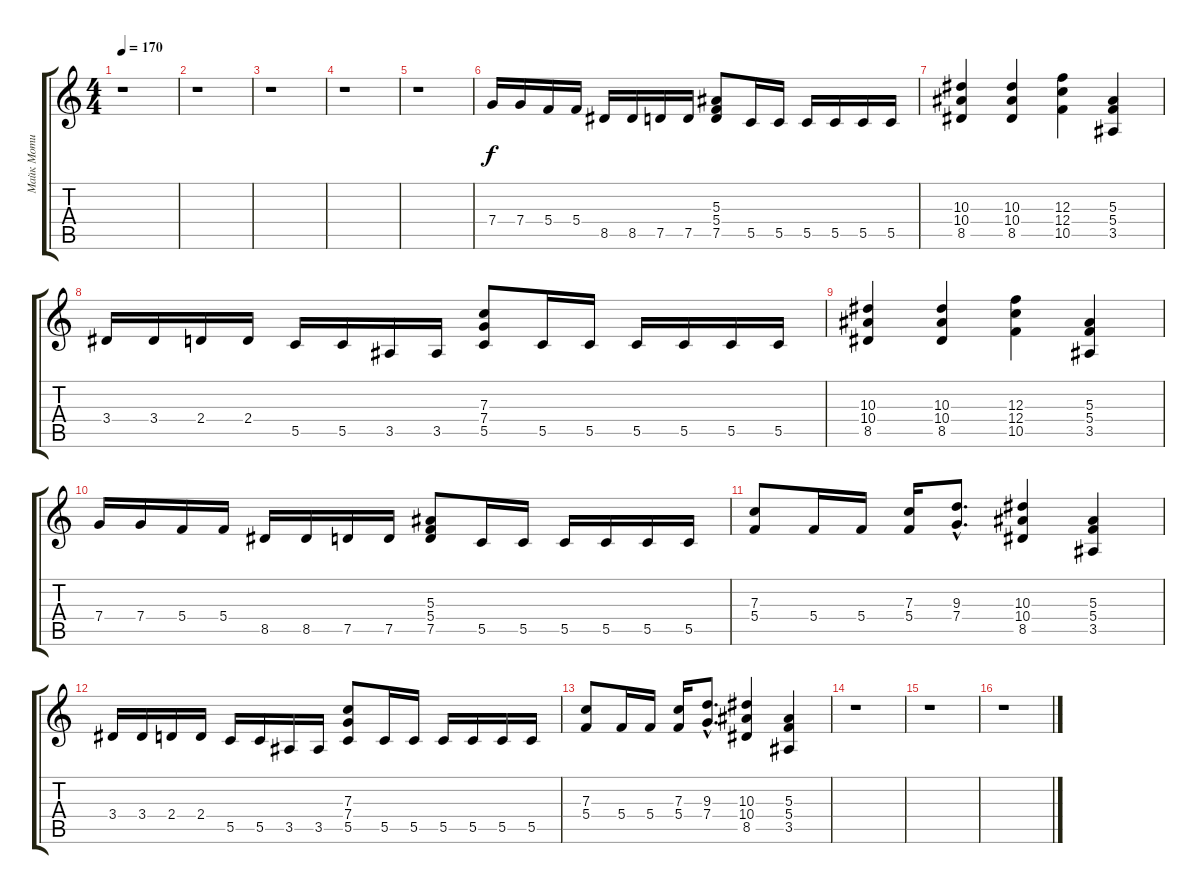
\track ("Майк Моти" "Майк Моти") {instrument distortionguitar}
\staff {score tabs}
\tuning (D4 A3 F3 C3 G2 D2) {hide}
\ts (4 4)
\tempo 170
\clef g2
\ks c
r.1{dy f} |
r.1 |
r.1 |
r.1 |
r.1 |
7.4.16 7.4.16 5.4.16 5.4.16 8.5.16 8.5.16 7.5.16 7.5.16 (5.3 5.4 7.5).8 5.5.16 5.5.16 5.5.16 5.5.16 5.5.16 5.5.16 |
(10.3 10.4 8.5).4 (10.3 10.4 8.5).4 (12.3 12.4 10.5).4 (5.3 5.4 3.5).4 |
3.4.16 3.4.16 2.4.16 2.4.16 5.5.16 5.5.16 3.5.16 3.5.16 (7.3 7.4 5.5).8 5.5.16 5.5.16 5.5.16 5.5.16 5.5.16 5.5.16 |
(10.3 10.4 8.5).4 (10.3 10.4 8.5).4 (12.3 12.4 10.5).4 (5.3 5.4 3.5).4 |
7.4.16 7.4.16 5.4.16 5.4.16 8.5.16 8.5.16 7.5.16 7.5.16 (5.3 5.4 7.5).8 5.5.16 5.5.16 5.5.16 5.5.16 5.5.16 5.5.16 |
(7.3 5.4).8 5.4.16 5.4.16 (7.3 5.4).16 (9.3{hac} 7.4{hac}).8{d} (10.3 10.4 8.5).4 (5.3 5.4 3.5).4 |
3.4.16 3.4.16 2.4.16 2.4.16 5.5.16 5.5.16 3.5.16 3.5.16 (7.3 7.4 5.5).8 5.5.16 5.5.16 5.5.16 5.5.16 5.5.16 5.5.16 |
(7.3 5.4).8 5.4.16 5.4.16 (7.3 5.4).16 (9.3{hac} 7.4{hac}).8{d} (10.3 10.4 8.5).4 (5.3 5.4 3.5).4 |
r.1 |
r.1 |
r.1
